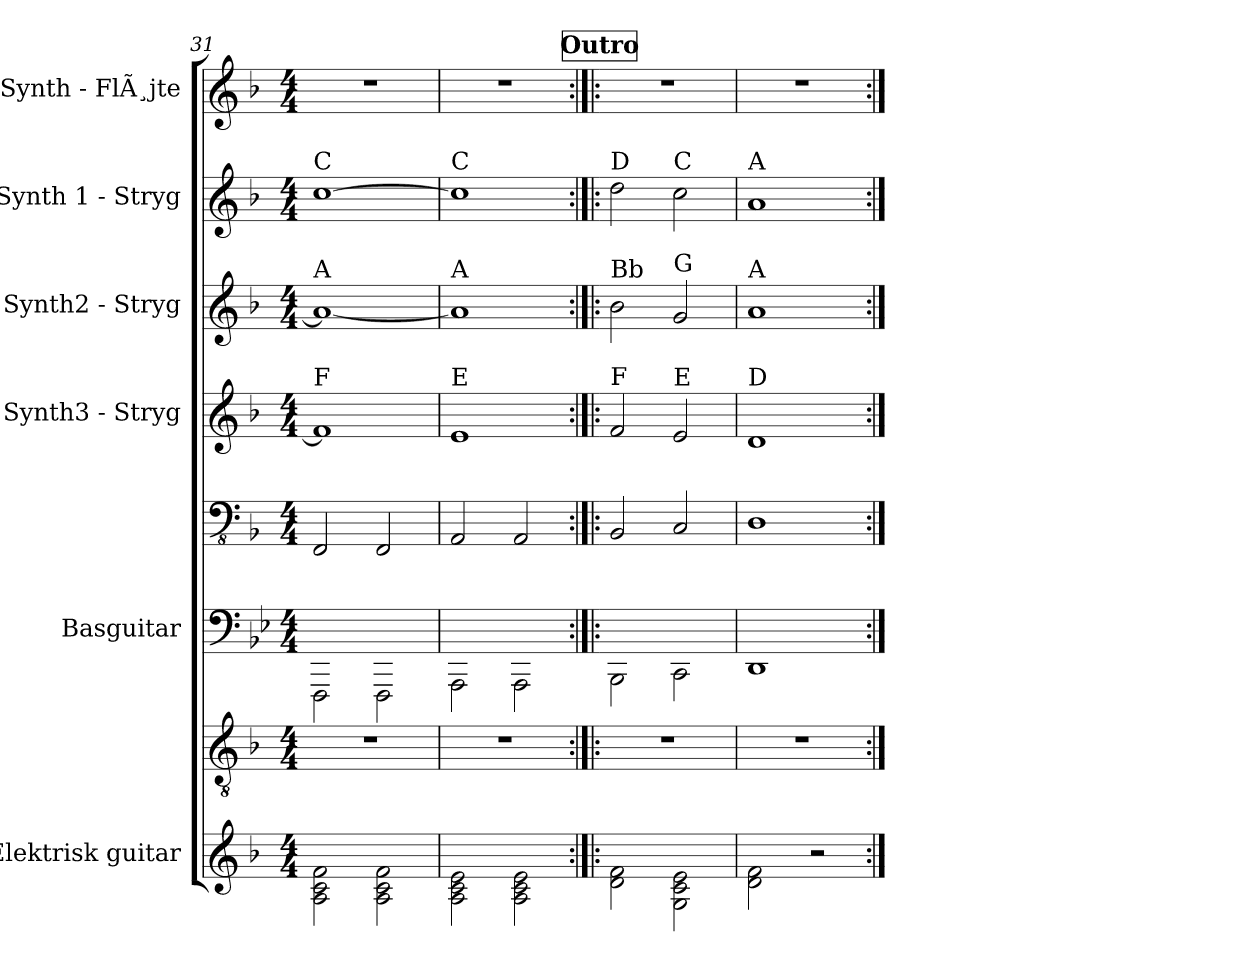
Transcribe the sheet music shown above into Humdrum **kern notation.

**kern	**kern	**kern	**kern	**kern	**kern	**kern	**kern
*part6	*part6	*part5	*part5	*part4	*part3	*part2	*part1
*staff8	*staff7	*staff6	*staff5	*staff4	*staff3	*staff2	*staff1
*I"Elektrisk guitar	*	*I"Basguitar	*	*I"Synth3 - Stryg	*I"Synth2 - Stryg	*I"Synth 1 - Stryg	*I"Synth - FlÃ¸jte
*I'El-guit.	*	*I'B. guit.	*	*I'Str3	*I'Str2	*I'Str1	*I'Fl
*	*clefGv2	*	*clefFv4	*clefG2	*clefG2	*clefG2	*clefG2
*k[b-]	*k[b-]	*k[b-e-]	*k[b-]	*k[b-]	*k[b-]	*k[b-]	*k[b-]
*M4/4	*M4/4	*M4/4	*M4/4	*M4/4	*M4/4	*M4/4	*M4/4
=31	=31	=31	=31	=31	=31	=31	=31
!	!	!	!	!	!	!LO:TX:a:t=C	!
!	!	!	!	!	!LO:TX:a:t=A	!	!
!	!	!	!	!LO:TX:a:t=F	!	!	!
2A\ 2c\ 2f\	1r	2FFF\	2FFF/	1f]	1a_	[1cc	1r
2A\ 2c\ 2f\	.	2FFF\	2FFF/	.	.	.	.
=32	=32	=32	=32	=32	=32	=32	=32
!	!	!	!	!	!	!LO:TX:a:t=C	!
!	!	!	!	!	!LO:TX:a:t=A	!	!
!	!	!	!	!LO:TX:a:t=E	!	!	!
2A\ 2c\ 2e\	1r	2AAA\	2AAA/	1e	1a]	1cc]	1r
2A\ 2c\ 2e\	.	2AAA\	2AAA/	.	.	.	.
!!LO:REH:place=s1:a:B:fs=14:t=Outro
=33:|!|:	=33:|!|:	=33:|!|:	=33:|!|:	=33:|!|:	=33:|!|:	=33:|!|:	=33:|!|:
!	!	!	!	!	!	!LO:TX:a:t=D	!
!	!	!	!	!	!LO:TX:a:t=Bb	!	!
!	!	!	!	!LO:TX:a:t=F	!	!	!
2d\ 2f\	1r	2BBB-\	2BBB-/	2f/	2b-\	2dd\	1r
!	!	!	!	!	!	!LO:TX:a:t=C	!
!	!	!	!	!	!LO:TX:a:t=G	!	!
!	!	!	!	!LO:TX:a:t=E	!	!	!
2G\ 2c\ 2e\	.	2CC\	2CC/	2e/	2g/	2cc\	.
=34	=34	=34	=34	=34	=34	=34	=34
!	!	!	!	!	!	!LO:TX:a:t=A	!
!	!	!	!	!	!LO:TX:a:t=A	!	!
!	!	!	!	!LO:TX:a:t=D	!	!	!
2d\ 2f\	1r	1DD	1DD	1d	1a	1a	1r
2r	.	.	.	.	.	.	.
=:|!	=:|!	=:|!	=:|!	=:|!	=:|!	=:|!	=:|!
*-	*-	*-	*-	*-	*-	*-	*-
